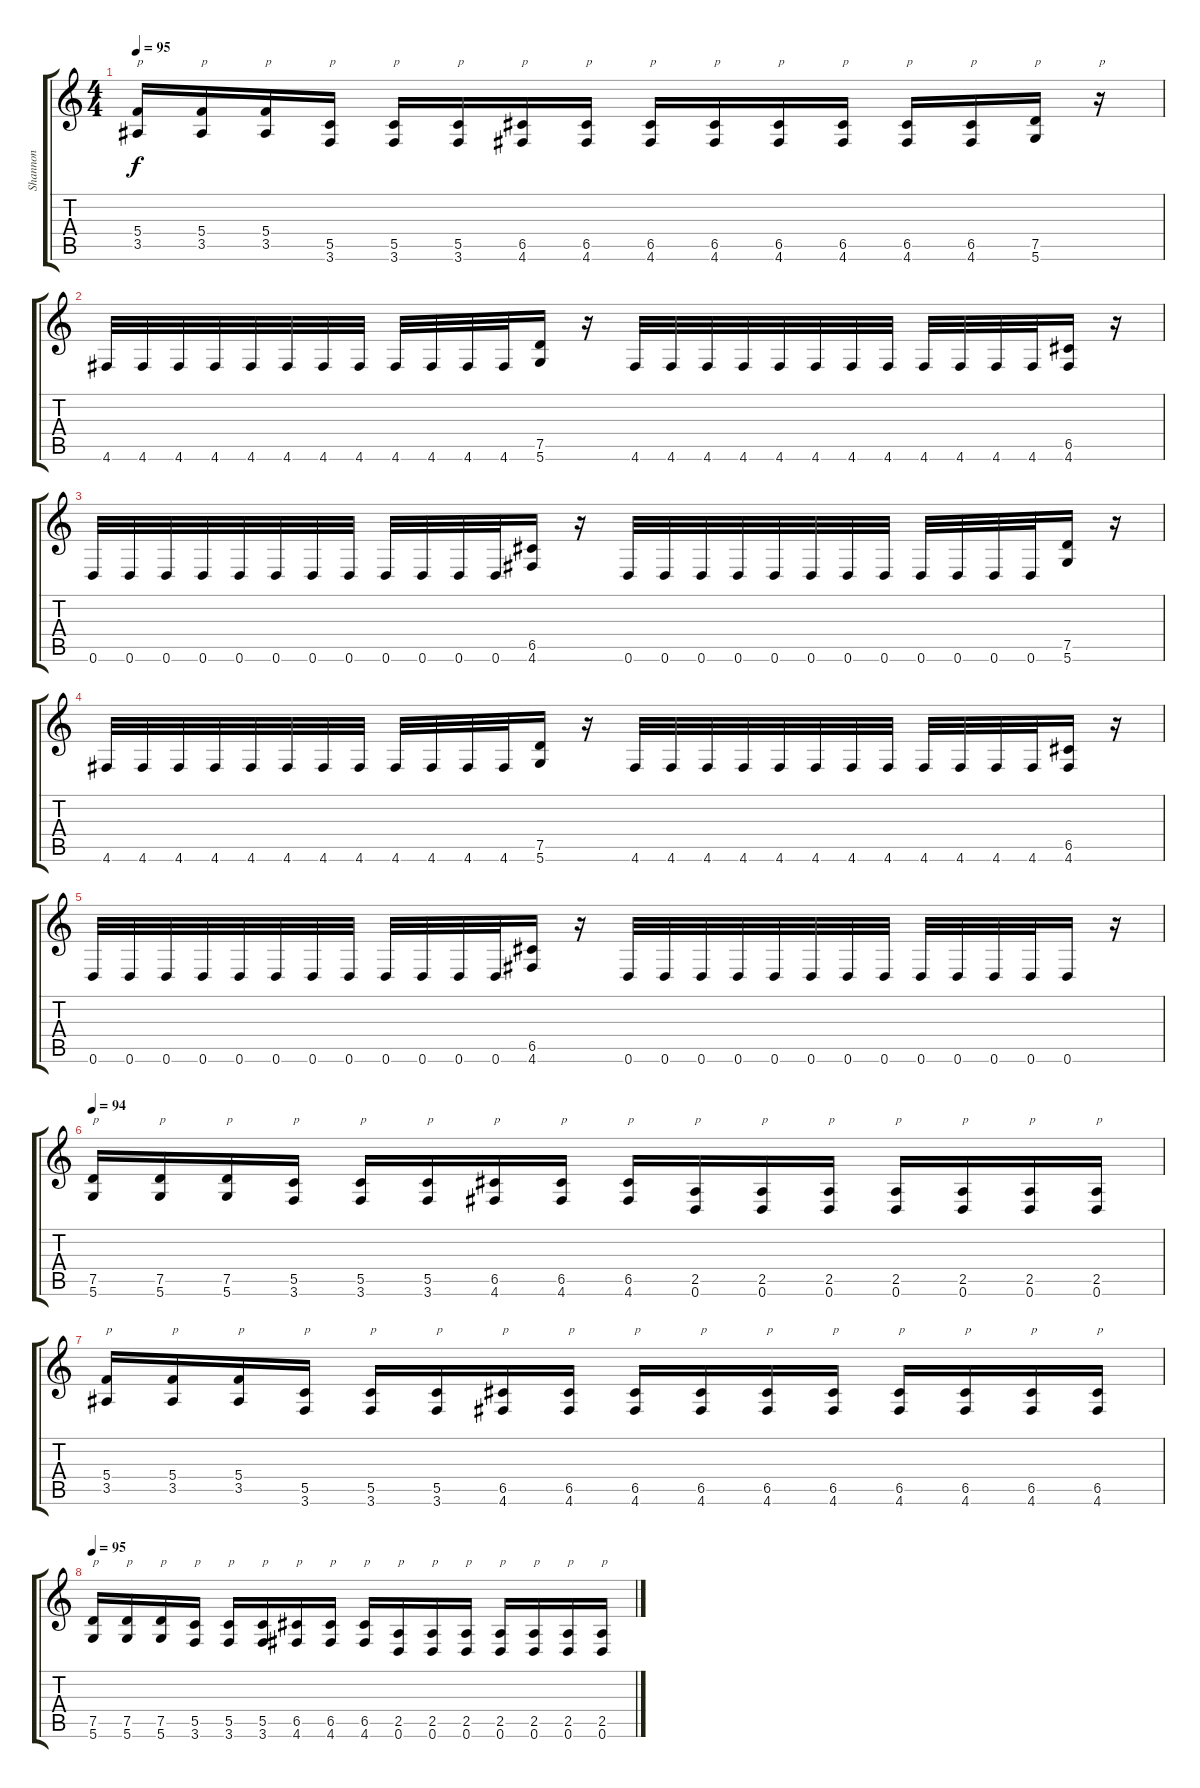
\track ("Shannon" "Shannon") {instrument distortionguitar}
\staff {score tabs}
\tuning (D4 A3 F3 C3 G2 D2) {hide}
\ts (4 4)
\tempo 95
\clef g2
\ks c
(5.4 3.5).16{txt "p" dy f} (5.4 3.5).16{txt "p"} (5.4 3.5).16{txt "p"} (5.5 3.6).16{txt "p"} (5.5 3.6).16{txt "p"} (5.5 3.6).16{txt "p"} (6.5 4.6).16{txt "p"} (6.5 4.6).16{txt "p"} (6.5 4.6).16{txt "p"} (6.5 4.6).16{txt "p"} (6.5 4.6).16{txt "p"} (6.5 4.6).16{txt "p"} (6.5 4.6).16{txt "p"} (6.5 4.6).16{txt "p"} (7.5 5.6).16{txt "p"} r.16{txt "p"} |
4.6.32 4.6.32 4.6.32 4.6.32 4.6.32 4.6.32 4.6.32 4.6.32 4.6.32 4.6.32 4.6.32 4.6.32 (7.5 5.6).16 r.16 4.6.32 4.6.32 4.6.32 4.6.32 4.6.32 4.6.32 4.6.32 4.6.32 4.6.32 4.6.32 4.6.32 4.6.32 (6.5 4.6).16 r.16 |
0.6.32 0.6.32 0.6.32 0.6.32 0.6.32 0.6.32 0.6.32 0.6.32 0.6.32 0.6.32 0.6.32 0.6.32 (6.5 4.6).16 r.16 0.6.32 0.6.32 0.6.32 0.6.32 0.6.32 0.6.32 0.6.32 0.6.32 0.6.32 0.6.32 0.6.32 0.6.32 (7.5 5.6).16 r.16 |
4.6.32 4.6.32 4.6.32 4.6.32 4.6.32 4.6.32 4.6.32 4.6.32 4.6.32 4.6.32 4.6.32 4.6.32 (7.5 5.6).16 r.16 4.6.32 4.6.32 4.6.32 4.6.32 4.6.32 4.6.32 4.6.32 4.6.32 4.6.32 4.6.32 4.6.32 4.6.32 (6.5 4.6).16 r.16 |
0.6.32 0.6.32 0.6.32 0.6.32 0.6.32 0.6.32 0.6.32 0.6.32 0.6.32 0.6.32 0.6.32 0.6.32 (6.5 4.6).16 r.16 0.6.32 0.6.32 0.6.32 0.6.32 0.6.32 0.6.32 0.6.32 0.6.32 0.6.32 0.6.32 0.6.32 0.6.32 0.6.16 r.16 |
\tempo 94
(7.5 5.6).16{txt "p"} (7.5 5.6).16{txt "p"} (7.5 5.6).16{txt "p"} (5.5 3.6).16{txt "p"} (5.5 3.6).16{txt "p"} (5.5 3.6).16{txt "p"} (6.5 4.6).16{txt "p"} (6.5 4.6).16{txt "p"} (6.5 4.6).16{txt "p"} (2.5 0.6).16{txt "p"} (2.5 0.6).16{txt "p"} (2.5 0.6).16{txt "p"} (2.5 0.6).16{txt "p"} (2.5 0.6).16{txt "p"} (2.5 0.6).16{txt "p"} (2.5 0.6).16{txt "p"} |
(5.4 3.5).16{txt "p"} (5.4 3.5).16{txt "p"} (5.4 3.5).16{txt "p"} (5.5 3.6).16{txt "p"} (5.5 3.6).16{txt "p"} (5.5 3.6).16{txt "p"} (6.5 4.6).16{txt "p" volume 16 balance 8} (6.5 4.6).16{txt "p"} (6.5 4.6).16{txt "p"} (6.5 4.6).16{txt "p"} (6.5 4.6).16{txt "p"} (6.5 4.6).16{txt "p"} (6.5 4.6).16{txt "p"} (6.5 4.6).16{txt "p"} (6.5 4.6).16{txt "p"} (6.5 4.6).16{txt "p"} |
\tempo 95
(7.5 5.6).16{txt "p" volume 12 balance 3} (7.5 5.6).16{txt "p"} (7.5 5.6).16{txt "p"} (5.5 3.6).16{txt "p"} (5.5 3.6).16{txt "p"} (5.5 3.6).16{txt "p"} (6.5 4.6).16{txt "p"} (6.5 4.6).16{txt "p"} (6.5 4.6).16{txt "p"} (2.5 0.6).16{txt "p"} (2.5 0.6).16{txt "p"} (2.5 0.6).16{txt "p"} (2.5 0.6).16{txt "p"} (2.5 0.6).16{txt "p"} (2.5 0.6).16{txt "p"} (2.5 0.6).16{txt "p"}
